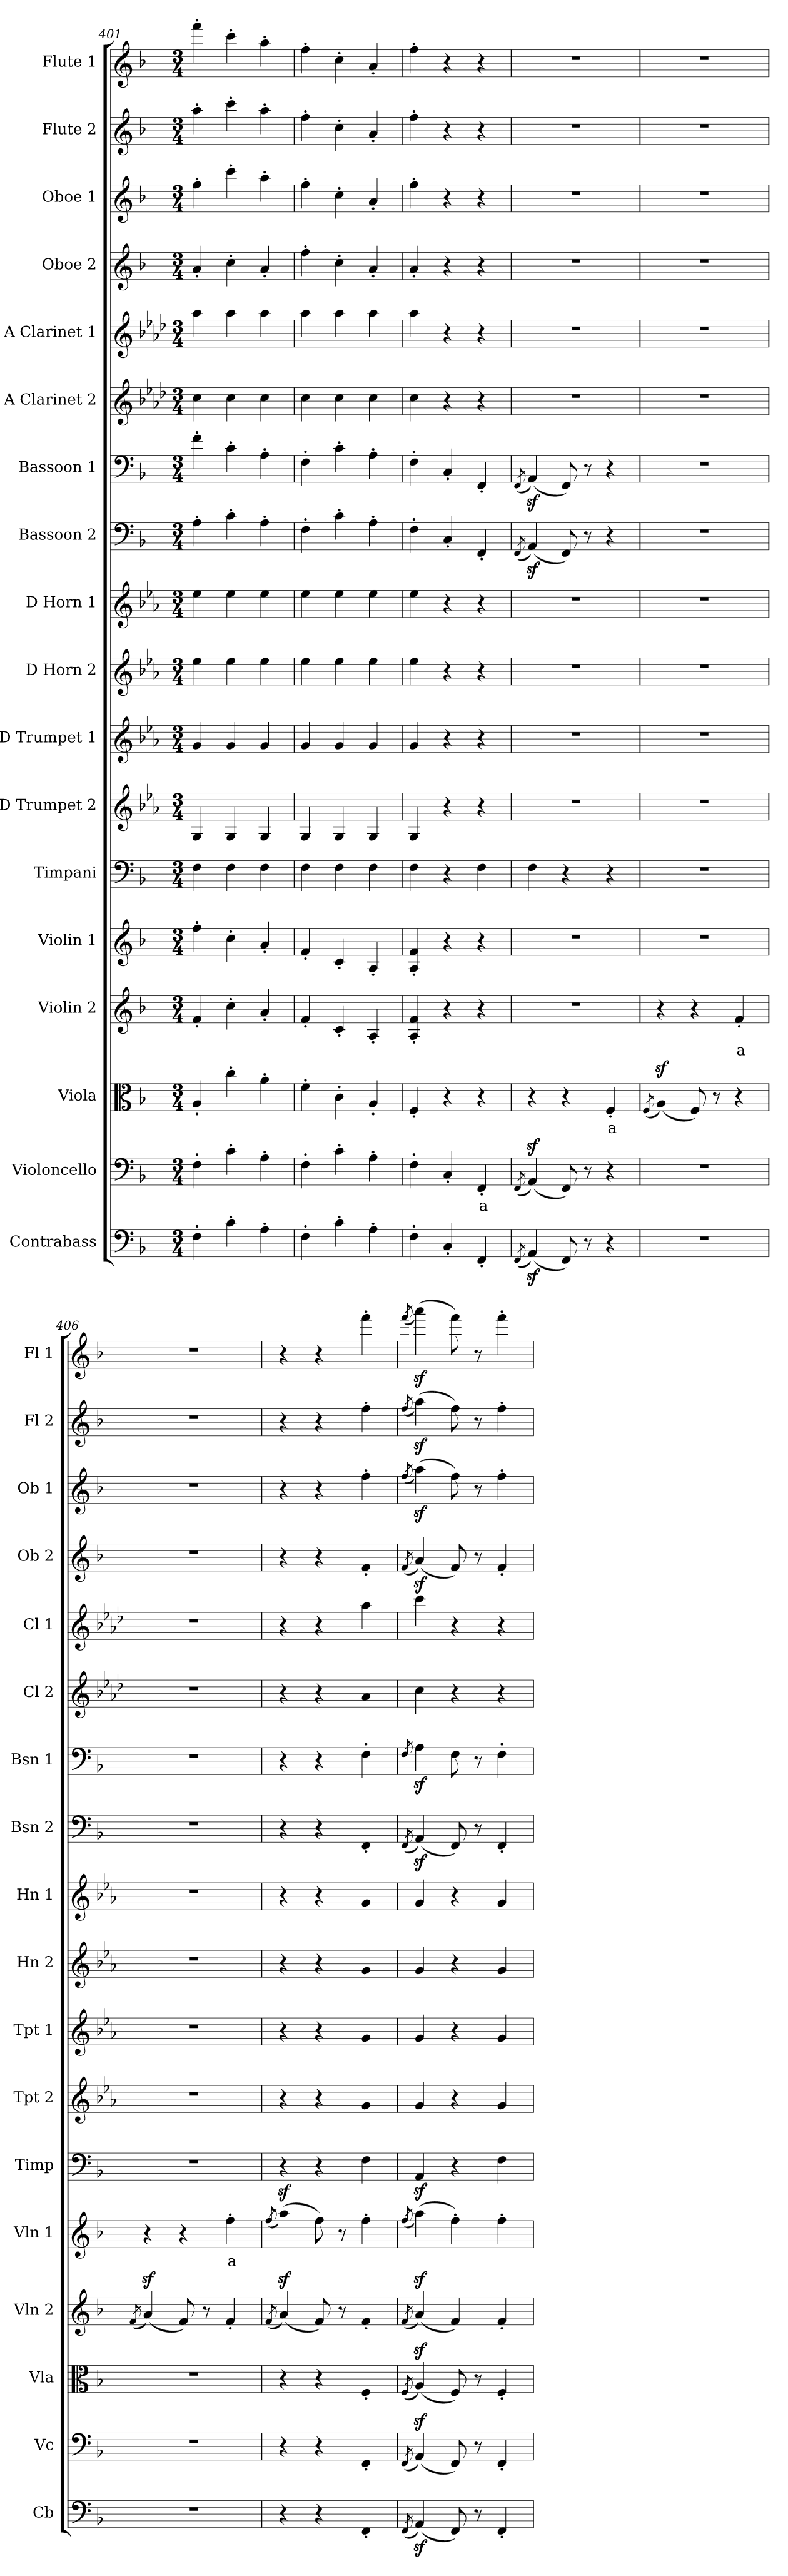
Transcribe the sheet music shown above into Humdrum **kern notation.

**kern	**kern	**text	**kern	**text	**kern	**text	**kern	**text	**kern	**kern	**kern	**kern	**kern	**kern	**kern	**kern	**kern	**kern	**kern	**kern	**kern
*part18	*part17	*part17	*part16	*part16	*part15	*part15	*part14	*part14	*part13	*part12	*part11	*part10	*part9	*part8	*part7	*part6	*part5	*part4	*part3	*part2	*part1
*staff18	*staff17	*staff17	*staff16	*staff16	*staff15	*staff15	*staff14	*staff14	*staff13	*staff12	*staff11	*staff10	*staff9	*staff8	*staff7	*staff6	*staff5	*staff4	*staff3	*staff2	*staff1
*I"Contrabass	*I"Violoncello	*	*I"Viola	*	*I"Violin 2	*	*I"Violin 1	*	*I"Timpani	*I"D Trumpet 2	*I"D Trumpet 1	*I"D Horn 2	*I"D Horn 1	*I"Bassoon 2	*I"Bassoon 1	*I"A Clarinet 2	*I"A Clarinet 1	*I"Oboe 2	*I"Oboe 1	*I"Flute 2	*I"Flute 1
*I'Cb	*I'Vc	*	*I'Vla	*	*I'Vln 2	*	*I'Vln 1	*	*I'Timp	*I'Tpt 2	*I'Tpt 1	*I'Hn 2	*I'Hn 1	*I'Bsn 2	*I'Bsn 1	*I'Cl 2	*I'Cl 1	*I'Ob 2	*I'Ob 1	*I'Fl 2	*I'Fl 1
!!LO:PB:g=z
*clefF4	*clefF4	*	*clefC3	*	*clefG2	*	*clefG2	*	*clefF4	*clefG2	*clefG2	*clefG2	*clefG2	*clefF4	*clefF4	*clefG2	*clefG2	*clefG2	*clefG2	*clefG2	*clefG2
*ITrd7c12	*	*	*	*	*	*	*	*	*	*ITrd-1c-2	*ITrd-1c-2	*ITrd6c10	*ITrd6c10	*	*	*ITrd2c3	*ITrd2c3	*	*	*	*
*k[b-]	*k[b-]	*	*k[b-]	*	*k[b-]	*	*k[b-]	*	*k[b-]	*k[b-]	*k[b-]	*k[b-]	*k[b-]	*k[b-]	*k[b-]	*k[b-]	*k[b-]	*k[b-]	*k[b-]	*k[b-]	*k[b-]
*M3/4	*M3/4	*	*M3/4	*	*M3/4	*	*M3/4	*	*M3/4	*M3/4	*M3/4	*M3/4	*M3/4	*M3/4	*M3/4	*M3/4	*M3/4	*M3/4	*M3/4	*M3/4	*M3/4
=401	=401	=401	=401	=401	=401	=401	=401	=401	=401	=401	=401	=401	=401	=401	=401	=401	=401	=401	=401	=401	=401
4FF'\	4F'\	.	4A'/	.	4f'/	.	4ff'\	.	4F\	4A/	4a/	4f\	4f\	4A'\	4f'\	4a\	4ff\	4a'/	4ff'\	4aa'\	4fff'\
4C'\	4c'\	.	4cc'\	.	4cc'\	.	4cc'\	.	4F\	4A/	4a/	4f\	4f\	4c'\	4c'\	4a\	4ff\	4cc'\	4ccc'\	4ccc'\	4ccc'\
4AA'\	4A'\	.	4a'\	.	4a'/	.	4a'/	.	4F\	4A/	4a/	4f\	4f\	4A'\	4A'\	4a\	4ff\	4a'/	4aa'\	4aa'\	4aa'\
=402	=402	=402	=402	=402	=402	=402	=402	=402	=402	=402	=402	=402	=402	=402	=402	=402	=402	=402	=402	=402	=402
4FF'\	4F'\	.	4f'\	.	4f'/	.	4f'/	.	4F\	4A/	4a/	4f\	4f\	4F'\	4F'\	4a\	4ff\	4ff'\	4ff'\	4ff'\	4ff'\
4C'\	4c'\	.	4c'\	.	4c'/	.	4c'/	.	4F\	4A/	4a/	4f\	4f\	4c'\	4c'\	4a\	4ff\	4cc'\	4cc'\	4cc'\	4cc'\
4AA'\	4A'\	.	4A'/	.	4A'/	.	4A'/	.	4F\	4A/	4a/	4f\	4f\	4A'\	4A'\	4a\	4ff\	4a'/	4a'/	4a'/	4a'/
=403	=403	=403	=403	=403	=403	=403	=403	=403	=403	=403	=403	=403	=403	=403	=403	=403	=403	=403	=403	=403	=403
4FF'\	4F'\	.	4F'/	.	4A/' 4f/'	.	4A/' 4f/'	.	4F\	4A/	4a/	4f\	4f\	4F'\	4F'\	4a\	4ff\	4a'/	4ff'\	4ff'\	4ff'\
4CC'/	4C'/	.	4r	.	4r	.	4r	.	4r	4r	4r	4r	4r	4C'/	4C'/	4r	4r	4r	4r	4r	4r
!	!	!LO:LY:b:color=#FF0000	!	!	!	!	!	!	!	!	!	!	!	!	!	!	!	!	!	!	!
4FFF'/	4FF'/	a	4r	.	4r	.	4r	.	4F\	4r	4r	4r	4r	4FF'/	4FF'/	4r	4r	4r	4r	4r	4r
=404	=404	=404	=404	=404	=404	=404	=404	=404	=404	=404	=404	=404	=404	=404	=404	=404	=404	=404	=404	=404	=404
(8qFFF/	(8qFF/	.	.	.	.	.	.	.	.	.	.	.	.	(8qFF/	(8qFF/	.	.	.	.	.	.
(4AAAz</)	(4AAz</)	.	4r	.	2.r	.	2.r	.	4F\	2.r	2.r	2.r	2.r	(4AAz</)	(4AAz</)	2.r	2.r	2.r	2.r	2.r	2.r
8FFF/)	8FF/)	.	4r	.	.	.	.	.	4r	.	.	.	.	8FF/)	8FF/)	.	.	.	.	.	.
8r	8r	.	.	.	.	.	.	.	.	.	.	.	.	8r	8r	.	.	.	.	.	.
!	!	!	!	!LO:LY:b:color=#FF0000	!	!	!	!	!	!	!	!	!	!	!	!	!	!	!	!	!
4r	4r	.	4F'/	a	.	.	.	.	4r	.	.	.	.	4r	4r	.	.	.	.	.	.
=405	=405	=405	=405	=405	=405	=405	=405	=405	=405	=405	=405	=405	=405	=405	=405	=405	=405	=405	=405	=405	=405
.	.	.	(8qF/	.	.	.	.	.	.	.	.	.	.	.	.	.	.	.	.	.	.
2.r	2.r	.	(4Az</)	.	4r	.	2.r	.	2.r	2.r	2.r	2.r	2.r	2.r	2.r	2.r	2.r	2.r	2.r	2.r	2.r
.	.	.	8F/)	.	4r	.	.	.	.	.	.	.	.	.	.	.	.	.	.	.	.
.	.	.	8r	.	.	.	.	.	.	.	.	.	.	.	.	.	.	.	.	.	.
!	!	!	!	!	!	!LO:LY:b:color=#FF0000	!	!	!	!	!	!	!	!	!	!	!	!	!	!	!
.	.	.	4r	.	4f'/	a	.	.	.	.	.	.	.	.	.	.	.	.	.	.	.
=406	=406	=406	=406	=406	=406	=406	=406	=406	=406	=406	=406	=406	=406	=406	=406	=406	=406	=406	=406	=406	=406
.	.	.	.	.	(8qf/	.	.	.	.	.	.	.	.	.	.	.	.	.	.	.	.
2.r	2.r	.	2.r	.	(4az</)	.	4r	.	2.r	2.r	2.r	2.r	2.r	2.r	2.r	2.r	2.r	2.r	2.r	2.r	2.r
.	.	.	.	.	8f/)	.	4r	.	.	.	.	.	.	.	.	.	.	.	.	.	.
.	.	.	.	.	8r	.	.	.	.	.	.	.	.	.	.	.	.	.	.	.	.
!	!	!	!	!	!	!	!	!LO:LY:b:color=#FF0000	!	!	!	!	!	!	!	!	!	!	!	!	!
.	.	.	.	.	4f'/	.	4ff'\	a	.	.	.	.	.	.	.	.	.	.	.	.	.
=407	=407	=407	=407	=407	=407	=407	=407	=407	=407	=407	=407	=407	=407	=407	=407	=407	=407	=407	=407	=407	=407
.	.	.	.	.	(8qf/	.	(8qff/	.	.	.	.	.	.	.	.	.	.	.	.	.	.
4r	4r	.	4r	.	(4az</)	.	(4aaz<\)	.	4r	4r	4r	4r	4r	4r	4r	4r	4r	4r	4r	4r	4r
4r	4r	.	4r	.	8f/)	.	8ff\)	.	4r	4r	4r	4r	4r	4r	4r	4r	4r	4r	4r	4r	4r
.	.	.	.	.	8r	.	8r	.	.	.	.	.	.	.	.	.	.	.	.	.	.
4FFF'/	4FF'/	.	4F'/	.	4f'/	.	4ff'\	.	4F\	4a/	4a/	4A/	4A/	4FF'/	4F'\	4f/	4ff\	4f'/	4ff'\	4ff'\	4fff'\
=408	=408	=408	=408	=408	=408	=408	=408	=408	=408	=408	=408	=408	=408	=408	=408	=408	=408	=408	=408	=408	=408
(8qFFF/	(8qFF/	.	(8qF/	.	(8qf/	.	(8qff/	.	.	.	.	.	.	(8qFF/	8qF/	.	.	(8qf/	(8qff/	(8qff/	(8qfff/
(4AAAz</)	(4AAz</)	.	(4Az</)	.	(4az</)	.	(4aaz<\)	.	4AA/	4a/	4a/	4A/	4A/	(4AAz</)	4Az<\	4a\	4aa\	(4az</)	(4aaz<\)	(4aaz<\)	(4aaaz<\)
8FFF/)	8FF/)	.	8F/)	.	4f/)	.	4ff'\)	.	4r	4r	4r	4r	4r	8FF/)	8F\	4r	4r	8f/)	8ff\)	8ff\)	8fff\)
8r	8r	.	8r	.	.	.	.	.	.	.	.	.	.	8r	8r	.	.	8r	8r	8r	8r
4FFF'/	4FF'/	.	4F'/	.	4f'/	.	4ff'\	.	4F\	4a/	4a/	4A/	4A/	4FF'/	4F'\	4r	4r	4f'/	4ff'\	4ff'\	4fff'\
=	=	=	=	=	=	=	=	=	=	=	=	=	=	=	=	=	=	=	=	=	=
*-	*-	*-	*-	*-	*-	*-	*-	*-	*-	*-	*-	*-	*-	*-	*-	*-	*-	*-	*-	*-	*-
